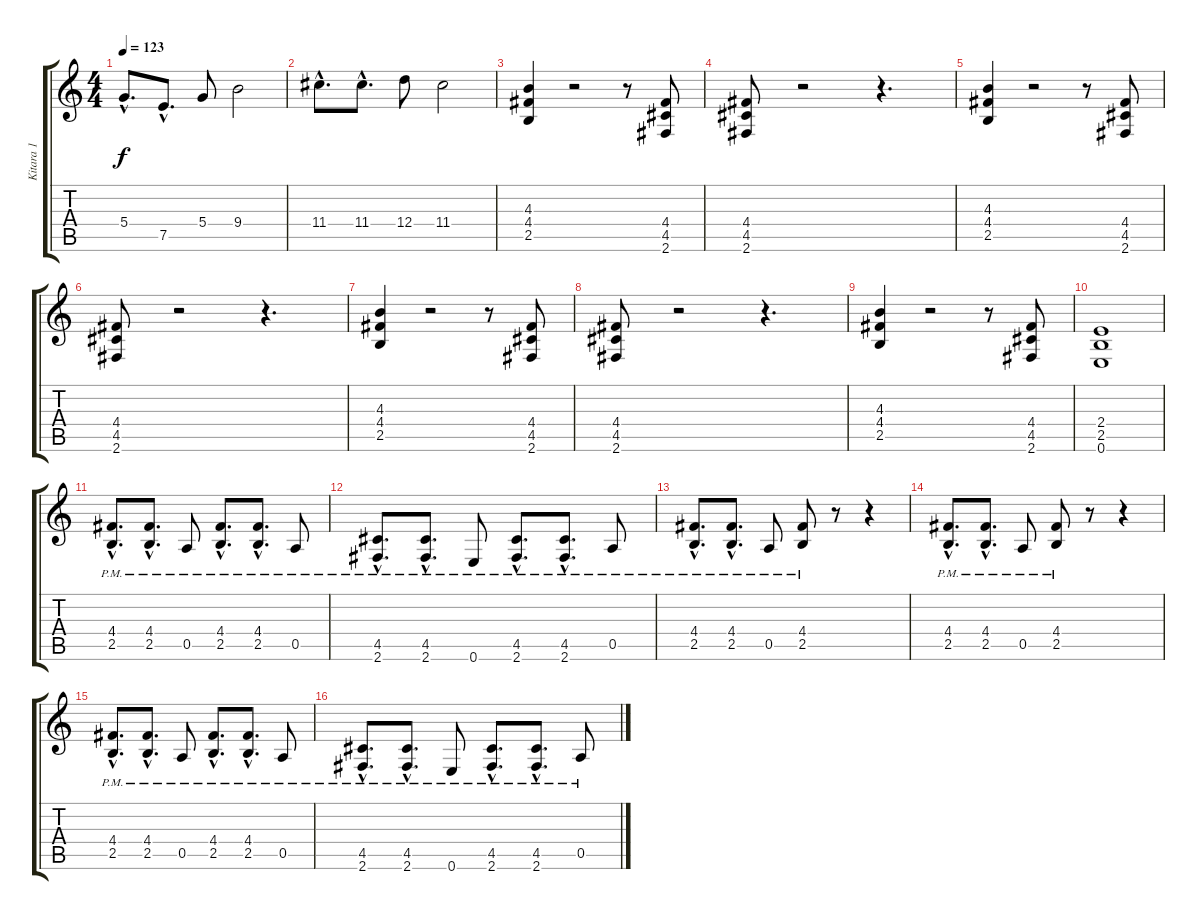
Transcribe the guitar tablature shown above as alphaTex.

\track ("Kitara 1" "Kitara 1") {instrument distortionguitar}
\staff {score tabs}
\tuning (E4 B3 G3 D3 A2 E2) {hide}
\ts (4 4)
\tempo 123
\clef g2
\ks c
5.4{hac}.8{d dy f} 7.5{hac}.8{d} 5.4.8 9.4.2 |
11.4{hac}.8{d} 11.4{hac}.8{d} 12.4.8 11.4.2 |
(4.3 4.4 2.5).4 r.2 r.8 (4.4 4.5 2.6).8 |
(4.4 4.5 2.6).8 r.2 r.4{d} |
(4.3 4.4 2.5).4 r.2 r.8 (4.4 4.5 2.6).8 |
(4.4 4.5 2.6).8 r.2 r.4{d} |
(4.3 4.4 2.5).4 r.2 r.8 (4.4 4.5 2.6).8 |
(4.4 4.5 2.6).8 r.2 r.4{d} |
(4.3 4.4 2.5).4 r.2 r.8 (4.4 4.5 2.6).8 |
(2.4 2.5 0.6).1 |
(4.4{hac pm} 2.5{hac}).8{d} (4.4{hac pm} 2.5{hac}).8{d} 0.5{pm}.8 (4.4{hac} 2.5{hac pm}).8{d} (4.4{hac} 2.5{hac pm}).8{d} 0.5{pm}.8 |
(4.5{hac pm} 2.6{hac}).8{d} (4.5{hac pm} 2.6{hac}).8{d} 0.6{pm}.8 (4.5{hac} 2.6{hac pm}).8{d} (4.5{hac} 2.6{hac pm}).8{d} 0.5{pm}.8 |
(4.4{hac} 2.5{hac pm}).8{d} (4.4{hac} 2.5{hac pm}).8{d} 0.5{pm}.8 (4.4 2.5{pm}).8 r.8 r.4 |
(4.4{hac} 2.5{hac pm}).8{d} (4.4{hac} 2.5{hac pm}).8{d} 0.5{pm}.8 (4.4 2.5{pm}).8 r.8 r.4 |
(4.4{hac pm} 2.5{hac}).8{d} (4.4{hac pm} 2.5{hac}).8{d} 0.5{pm}.8 (4.4{hac} 2.5{hac pm}).8{d} (4.4{hac} 2.5{hac pm}).8{d} 0.5{pm}.8 |
(4.5{hac pm} 2.6{hac}).8{d} (4.5{hac pm} 2.6{hac}).8{d} 0.6{pm}.8 (4.5{hac} 2.6{hac pm}).8{d} (4.5{hac} 2.6{hac pm}).8{d} 0.5{pm}.8
